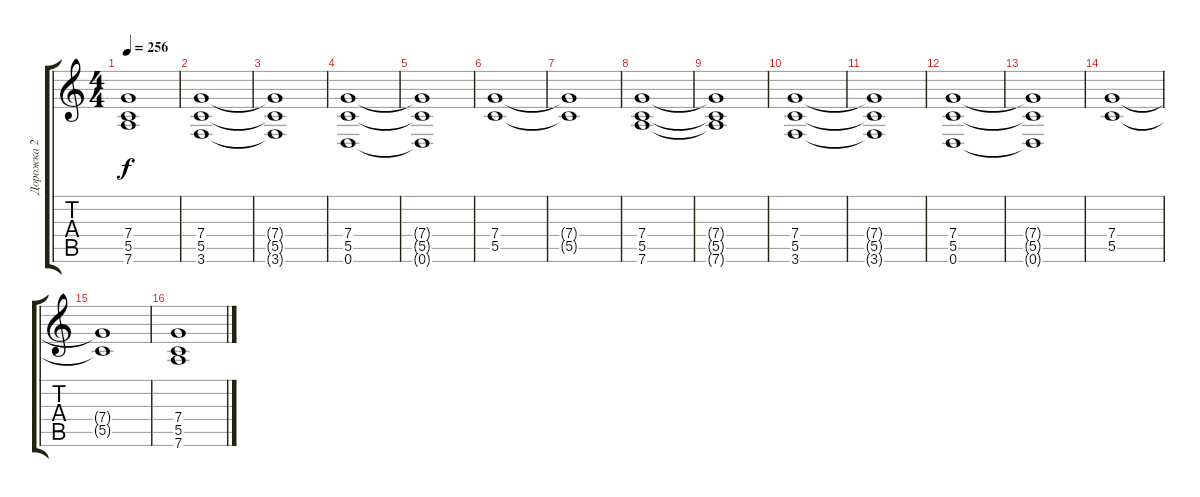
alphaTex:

\track ("Дорожка 2" "Дорожка 2") {instrument electricguitarclean}
\staff {score tabs}
\tuning (D4 A3 F3 C3 G2 D2) {hide}
\ts (4 4)
\tempo 256
\clef g2
\ks c
(7.4{t} 5.5{t} 7.6{t}).1{dy f} |
(7.4 5.5 3.6).1 |
(7.4{t} 5.5{t} 3.6{t}).1 |
(7.4 5.5 0.6).1 |
(7.4{t} 5.5{t} 0.6{t}).1 |
(7.4 5.5).1 |
(7.4{t} 5.5{t}).1 |
(7.4 5.5 7.6).1 |
(7.4{t} 5.5{t} 7.6{t}).1 |
(7.4 5.5 3.6).1 |
(7.4{t} 5.5{t} 3.6{t}).1 |
(7.4 5.5 0.6).1 |
(7.4{t} 5.5{t} 0.6{t}).1 |
(7.4 5.5).1 |
(7.4{t} 5.5{t}).1 |
(7.4 5.5 7.6).1
